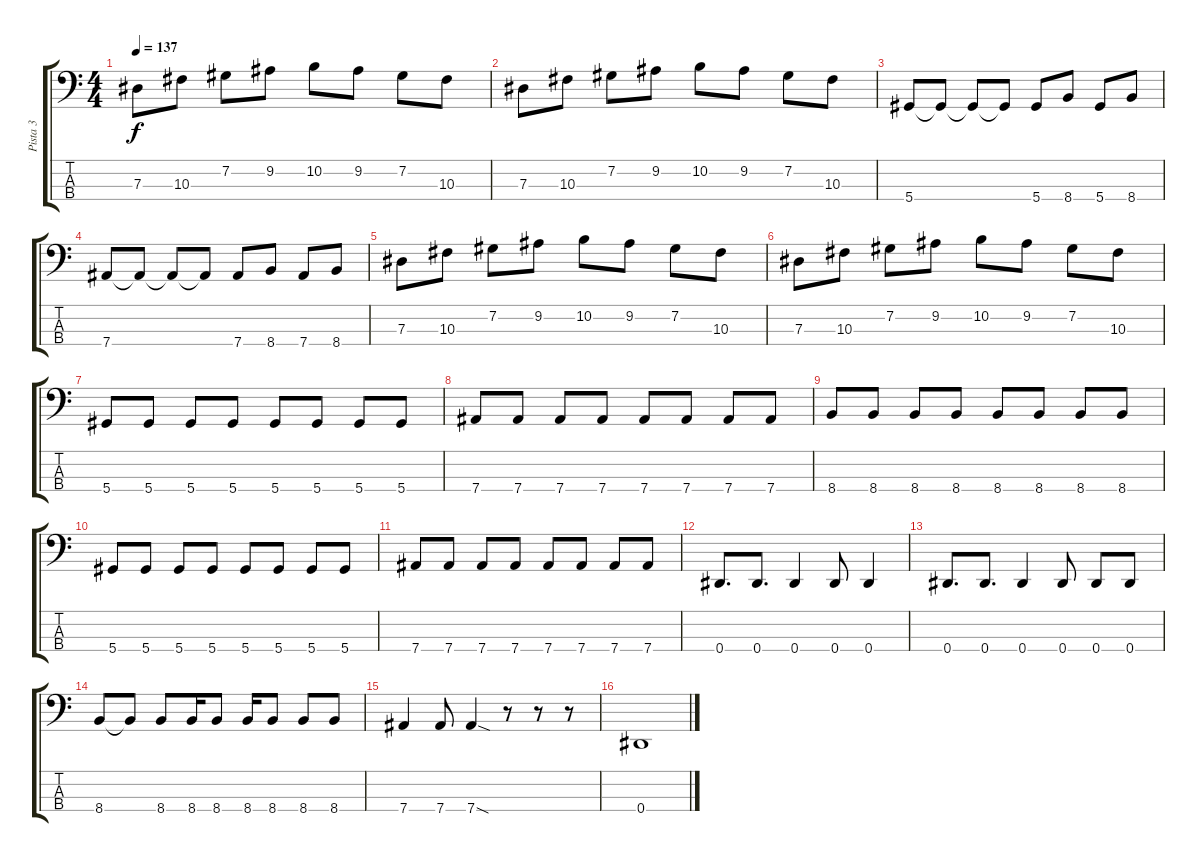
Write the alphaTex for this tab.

\track ("Pista 3" "Pista 3") {instrument electricbassfinger}
\staff {score tabs}
\tuning (Gb2 Db2 Ab1 Eb1) {hide}
\ts (4 4)
\tempo 137
\clef f4
\ks c
7.3.8{dy f} 10.3.8 7.2.8 9.2.8 10.2.8 9.2.8 7.2.8 10.3.8 |
7.3.8 10.3.8 7.2.8 9.2.8 10.2.8 9.2.8 7.2.8 10.3.8 |
5.4.8 5.4{t}.8 5.4{t}.8 5.4{t}.8 5.4.8 8.4.8 5.4.8 8.4.8 |
7.4.8 7.4{t}.8 7.4{t}.8 7.4{t}.8 7.4.8 8.4.8 7.4.8 8.4.8 |
7.3.8 10.3.8 7.2.8 9.2.8 10.2.8 9.2.8 7.2.8 10.3.8 |
7.3.8 10.3.8 7.2.8 9.2.8 10.2.8 9.2.8 7.2.8 10.3.8 |
5.4.8 5.4.8 5.4.8 5.4.8 5.4.8 5.4.8 5.4.8 5.4.8 |
7.4.8 7.4.8 7.4.8 7.4.8 7.4.8 7.4.8 7.4.8 7.4.8 |
8.4.8 8.4.8 8.4.8 8.4.8 8.4.8 8.4.8 8.4.8 8.4.8 |
5.4.8 5.4.8 5.4.8 5.4.8 5.4.8 5.4.8 5.4.8 5.4.8 |
7.4.8 7.4.8 7.4.8 7.4.8 7.4.8 7.4.8 7.4.8 7.4.8 |
0.4.8{d} 0.4.8{d} 0.4.4 0.4.8 0.4.4 |
0.4.8{d} 0.4.8{d} 0.4.4 0.4.8 0.4.8 0.4.8 |
8.4.8 8.4{t}.8 8.4.8 8.4.16 8.4.8 8.4.16 8.4.8 8.4.8 8.4.8 |
7.4.4 7.4.8 7.4{sod}.4 r.8 r.8 r.8 |
0.4.1
